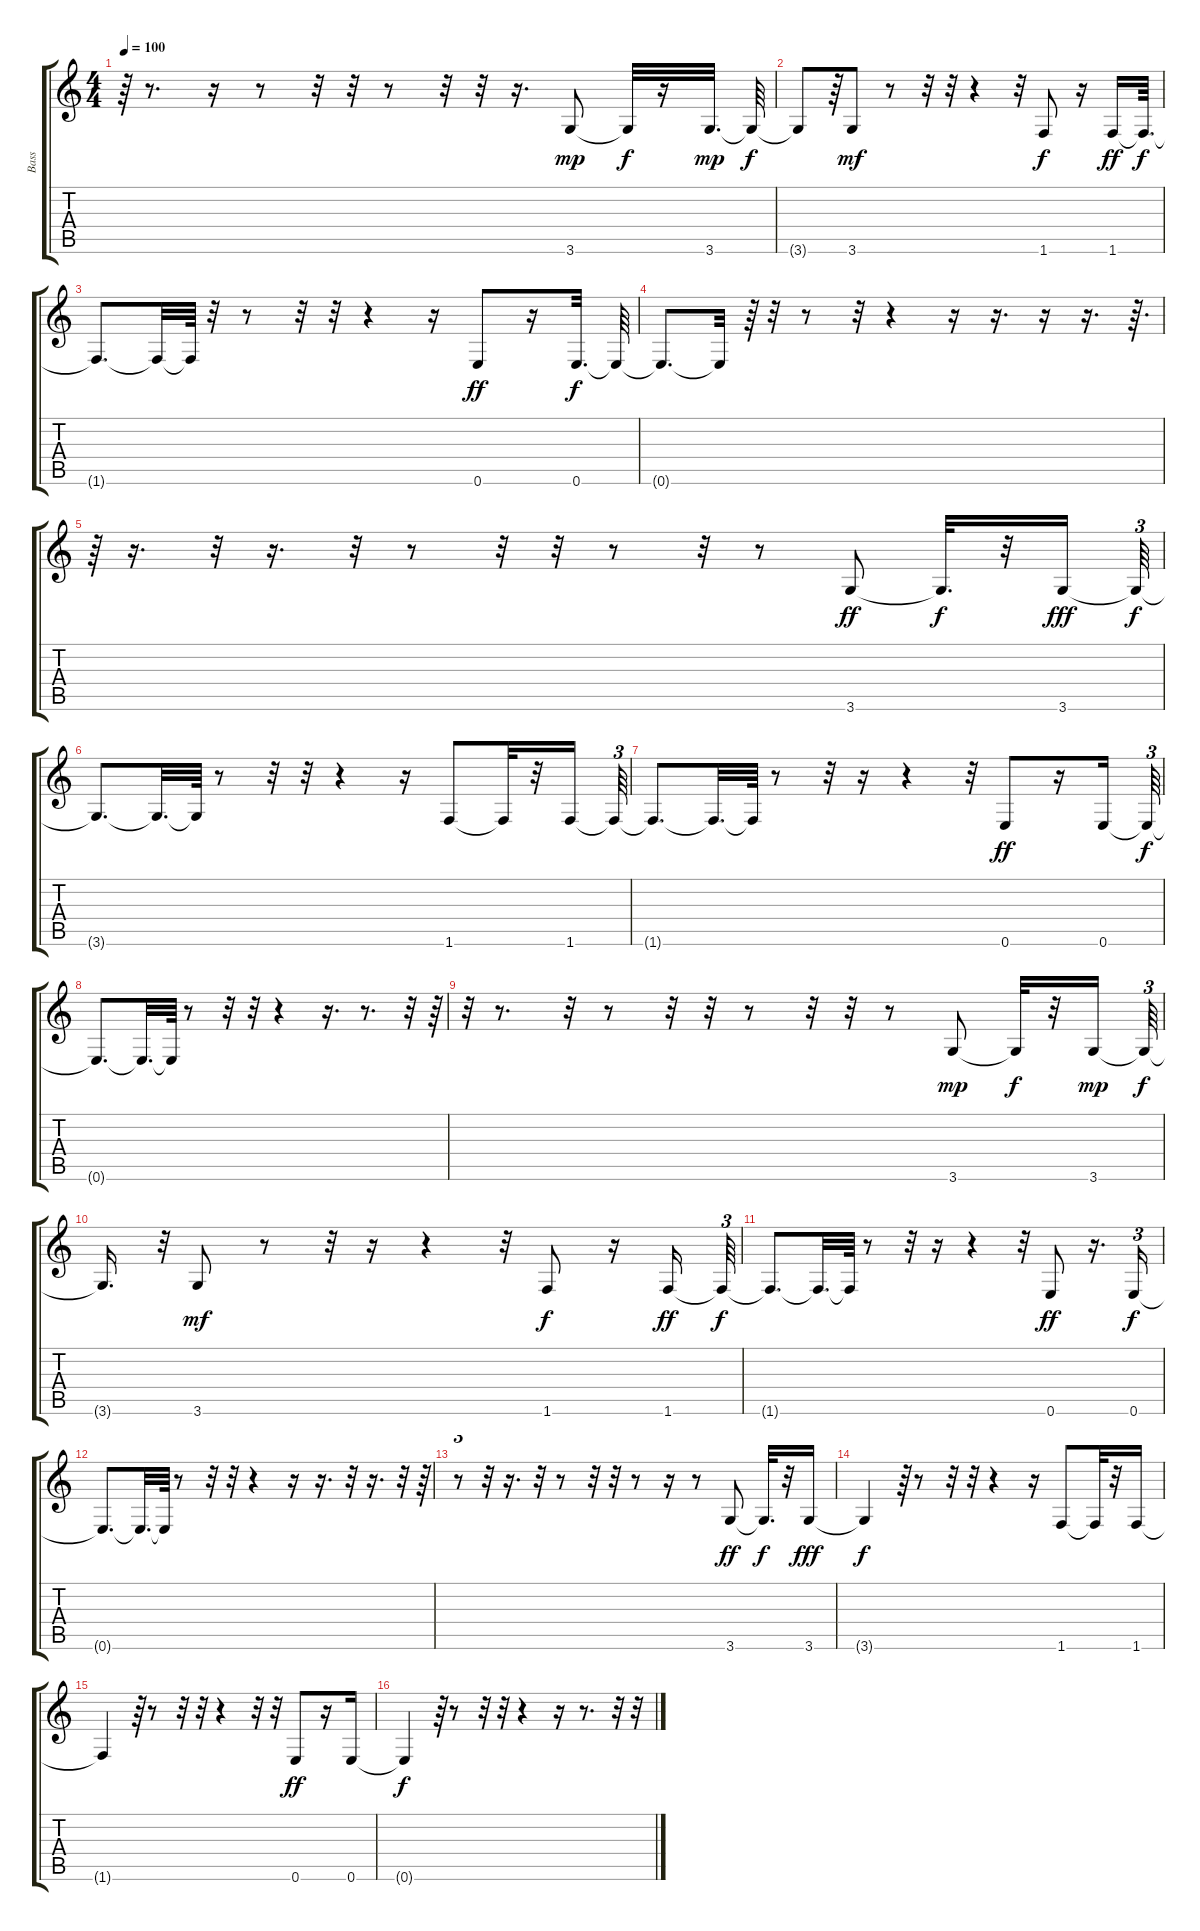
\track ("Bass" "Bass") {instrument fretlessbass}
\staff {score tabs}
\tuning (E4 B3 G3 D3 A2 E2) {hide}
\ts (4 4)
\tempo 100
\clef g2
\ks c
r.64{dy f} r.8{d} r.16 r.8 r.32 r.32 r.8 r.32 r.32 r.16{d} 3.6.8{dy mp} 3.6{t}.32{dy f} r.16 3.6.32{d dy mp} 3.6{t}.64{dy f} |
3.6{t}.8 r.64 3.6.8{dy mf} r.8 r.32 r.32 r.4 r.32 1.6.8{dy f} r.16 1.6.16{dy ff} 1.6{t}.64{d dy f} |
1.6{t}.8{d} 1.6{t}.32 1.6{t}.64 r.32 r.8 r.32 r.32 r.4 r.16 0.6.8{dy ff} r.16 0.6.32{d dy f} 0.6{t}.64 |
0.6{t}.8{d} 0.6{t}.32 r.64 r.32 r.8 r.32 r.4 r.16 r.16{d} r.16 r.16{d} r.64{d} |
r.64 r.16{d} r.32 r.16{d} r.32 r.8 r.32 r.32 r.8 r.32 r.8 3.6.8{dy ff} 3.6{t}.32{d dy f} r.32 3.6.16{dy fff} 3.6{t}.64{tu (3 2) dy f} |
3.6{t}.8{d} 3.6{t}.32{d} 3.6{t}.64 r.8 r.32 r.32 r.4 r.16 1.6.8 1.6{t}.32 r.32 1.6.16 1.6{t}.64{tu (3 2)} |
1.6{t}.8{d} 1.6{t}.32{d} 1.6{t}.64 r.8 r.32 r.16 r.4 r.32 0.6.8{dy ff} r.16 0.6.16 0.6{t}.64{tu (3 2) dy f} |
0.6{t}.8{d} 0.6{t}.32{d} 0.6{t}.64 r.8 r.32 r.32 r.4 r.16{d} r.8{d} r.32 r.64{tu (3 2)} |
r.32{tu (3 2)} r.8{d} r.32 r.8 r.32 r.32 r.8 r.32 r.32 r.8 3.6.8{dy mp} 3.6{t}.32{dy f} r.32 3.6.16{dy mp} 3.6{t}.64{tu (3 2) dy f} |
3.6{t}.16{d} r.32{tu (3 2)} 3.6.8{dy mf} r.8 r.32 r.16 r.4 r.32 1.6.8{dy f} r.16 1.6.16{dy ff} 1.6{t}.64{tu (3 2) dy f} |
1.6{t}.8{d} 1.6{t}.32{d} 1.6{t}.64 r.8 r.32 r.16 r.4 r.32 0.6.8{dy ff} r.16{d} 0.6.16{tu (3 2) dy f} |
0.6{t}.8{d} 0.6{t}.32{d} 0.6{t}.64 r.8 r.32 r.32 r.4 r.16 r.16{d} r.32 r.16{d} r.32 r.64{tu (3 2)} |
r.8{tu (3 2)} r.32 r.16{d} r.32 r.8 r.32 r.32 r.8 r.16 r.8 3.6.8{dy ff} 3.6{t}.32{d dy f} r.32 3.6.16{dy fff} |
3.6{t}.4{dy f} r.64 r.8 r.32 r.32 r.4 r.16 1.6.8 1.6{t}.32 r.32 1.6.16 |
1.6{t}.4 r.64 r.8 r.32 r.32 r.4 r.32 r.32 0.6.8{dy ff} r.16 0.6.16 |
0.6{t}.4{dy f} r.64 r.8 r.32 r.32 r.4 r.16 r.8{d} r.32 r.32
